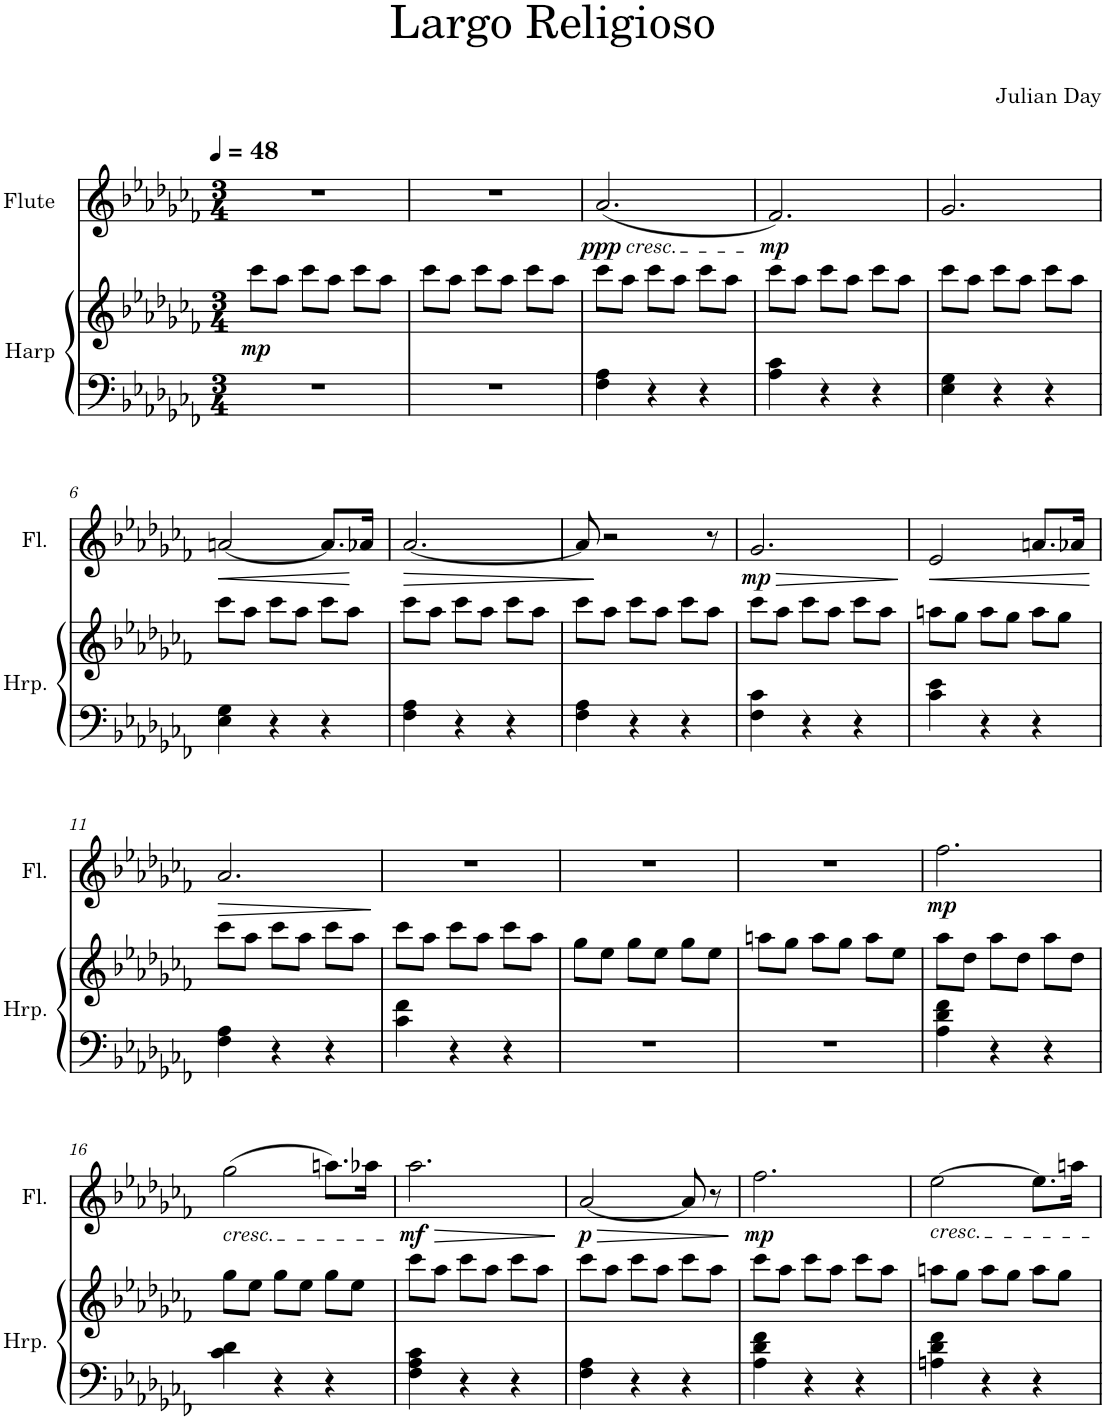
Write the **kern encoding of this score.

**kern	**kern	**dynam	**kern	**dynam
*part2	*part2	*part2	*part1	*part1
*staff3	*staff2	*staff2/3	*staff1	*staff1
*I"Harp	*	*	*I"Flute	*
*I'Hrp.	*	*	*I'Fl.	*
*clefF4	*clefG2	*	*clefG2	*
*k[b-e-a-d-g-c-f-]	*k[b-e-a-d-g-c-f-]	*	*k[b-e-a-d-g-c-f-]	*
*M3/4	*M3/4	*	*M3/4	*
*MM48	*MM48	*	*MM48	*
=1	=1	=1	=1	=1
!	!	!LO:DY:b	!	!
2.r	8ccc-\L	mp	2.r	.
.	8aa-\J	.	.	.
.	8ccc-\L	.	.	.
.	8aa-\J	.	.	.
.	8ccc-\L	.	.	.
.	8aa-\J	.	.	.
=2	=2	=2	=2	=2
2.r	8ccc-\L	.	2.r	.
.	8aa-\J	.	.	.
.	8ccc-\L	.	.	.
.	8aa-\J	.	.	.
.	8ccc-\L	.	.	.
.	8aa-\J	.	.	.
=3	=3	=3	=3	=3
!	!	!	!LO:TX:b:i:t=cresc.	!
!	!	!	!	!LO:DY:b
4F-\ 4A-\	8ccc-\L	.	(2.a-/	ppp
.	8aa-\J	.	.	.
4r	8ccc-\L	.	.	.
.	8aa-\J	.	.	.
4r	8ccc-\L	.	.	.
.	8aa-\J	.	.	.
=4	=4	=4	=4	=4
!	!	!	!	!LO:DY:b
4A-\ 4c-\	8ccc-\L	.	2.f-/)	mp
.	8aa-\J	.	.	.
4r	8ccc-\L	.	.	.
.	8aa-\J	.	.	.
4r	8ccc-\L	.	.	.
.	8aa-\J	.	.	.
=5	=5	=5	=5	=5
4E-\ 4G-\	8ccc-\L	.	2.g-/	.
.	8aa-\J	.	.	.
4r	8ccc-\L	.	.	.
.	8aa-\J	.	.	.
4r	8ccc-\L	.	.	.
.	8aa-\J	.	.	.
!!LO:LB:g=z
=6	=6	=6	=6	=6
!	!	!	!	!LO:HP:b
4E-\ 4G-\	8ccc-\L	.	[2an/	<
.	8aa-\J	.	.	.
4r	8ccc-\L	.	.	.
.	8aa-\J	.	.	.
4r	8ccc-\L	.	8.a/L]	.
.	8aa-\J	.	.	.
.	.	.	16a-X/Jk	[
=7	=7	=7	=7	=7
!	!	!	!	!LO:HP:b
4F-\ 4A-\	8ccc-\L	.	[2.a-/	>
.	8aa-\J	.	.	.
4r	8ccc-\L	.	.	.
.	8aa-\J	.	.	.
4r	8ccc-\L	.	.	.
.	8aa-\J	.	.	.
=8	=8	=8	=8	=8
4F-\ 4A-\	8ccc-\L	.	8a-/]	.
.	8aa-\J	.	2r	]
4r	8ccc-\L	.	.	.
.	8aa-\J	.	.	.
4r	8ccc-\L	.	.	.
.	8aa-\J	.	8r	.
=9	=9	=9	=9	=9
!	!	!	!	!LO:HP:b
!	!	!	!	!LO:DY:n=1:b
4F-\ 4c-\	8ccc-\L	.	2.g-/	> mp
.	8aa-\J	.	.	.
4r	8ccc-\L	.	.	.
.	8aa-\J	.	.	.
4r	8ccc-\L	.	.	.
.	8aa-\J	.	.	.
.	.	.	.	]
=10	=10	=10	=10	=10
!	!	!	!	!LO:HP:b
4c-\ 4e-\	8aan\L	.	2e-/	<
.	8gg-\J	.	.	.
4r	8aa\L	.	.	.
.	8gg-\J	.	.	.
4r	8aa\L	.	8.an/L	.
.	8gg-\J	.	.	.
.	.	.	16a-X/Jk	.
.	.	.	.	[
!!LO:LB:g=z
=11	=11	=11	=11	=11
!	!	!	!	!LO:HP:b
4F-\ 4A-\	8ccc-\L	.	2.a-/	>
.	8aa-\J	.	.	.
4r	8ccc-\L	.	.	.
.	8aa-\J	.	.	.
4r	8ccc-\L	.	.	.
.	8aa-\J	.	.	.
.	.	.	.	]
=12	=12	=12	=12	=12
4c-\ 4f-\	8ccc-\L	.	2.r	.
.	8aa-\J	.	.	.
4r	8ccc-\L	.	.	.
.	8aa-\J	.	.	.
4r	8ccc-\L	.	.	.
.	8aa-\J	.	.	.
=13	=13	=13	=13	=13
2.r	8gg-\L	.	2.r	.
.	8ee-\J	.	.	.
.	8gg-\L	.	.	.
.	8ee-\J	.	.	.
.	8gg-\L	.	.	.
.	8ee-\J	.	.	.
=14	=14	=14	=14	=14
2.r	8aan\L	.	2.r	.
.	8gg-\J	.	.	.
.	8aa\L	.	.	.
.	8gg-\J	.	.	.
.	8aa\L	.	.	.
.	8ee-\J	.	.	.
=15	=15	=15	=15	=15
!	!	!	!	!LO:DY:b
4A-\ 4d-\ 4f-\	8aa-\L	.	2.ff-\	mp
.	8dd-\J	.	.	.
4r	8aa-\L	.	.	.
.	8dd-\J	.	.	.
4r	8aa-\L	.	.	.
.	8dd-\J	.	.	.
!!LO:LB:g=z
=16	=16	=16	=16	=16
!	!	!	!LO:TX:b:i:t=cresc.	!
4c-\ 4d-\	8gg-\L	.	(2gg-\	.
.	8ee-\J	.	.	.
4r	8gg-\L	.	.	.
.	8ee-\J	.	.	.
4r	8gg-\L	.	8.aan\L)	.
.	8ee-\J	.	.	.
.	.	.	16aa-X\Jk	.
=17	=17	=17	=17	=17
!	!	!	!	!LO:HP:b
!	!	!	!	!LO:DY:n=1:b
4F-\ 4A-\ 4c-\	8ccc-\L	.	2.aa-\	> mf
.	8aa-\J	.	.	.
4r	8ccc-\L	.	.	.
.	8aa-\J	.	.	.
4r	8ccc-\L	.	.	.
.	8aa-\J	.	.	.
.	.	.	.	]
=18	=18	=18	=18	=18
!	!	!	!	!LO:HP:b
!	!	!	!	!LO:DY:n=1:b
4F-\ 4A-\	8ccc-\L	.	[2a-/	> p
.	8aa-\J	.	.	.
4r	8ccc-\L	.	.	.
.	8aa-\J	.	.	.
4r	8ccc-\L	.	8a-/]	.
.	8aa-\J	.	8r	.
.	.	.	.	]
=19	=19	=19	=19	=19
!	!	!	!	!LO:DY:b
4A-\ 4d-\ 4f-\	8ccc-\L	.	2.ff-\	mp
.	8aa-\J	.	.	.
4r	8ccc-\L	.	.	.
.	8aa-\J	.	.	.
4r	8ccc-\L	.	.	.
.	8aa-\J	.	.	.
=20	=20	=20	=20	=20
!	!	!	!LO:TX:b:i:t=cresc.	!
4An\ 4d-\ 4f-\	8aan\L	.	[2ee-\	.
.	8gg-\J	.	.	.
4r	8aa\L	.	.	.
.	8gg-\J	.	.	.
4r	8aa\L	.	8.ee-\L]	.
.	8gg-\J	.	.	.
.	.	.	16aan\Jk	.
=	=	=	=	=
*-	*-	*-	*-	*-
